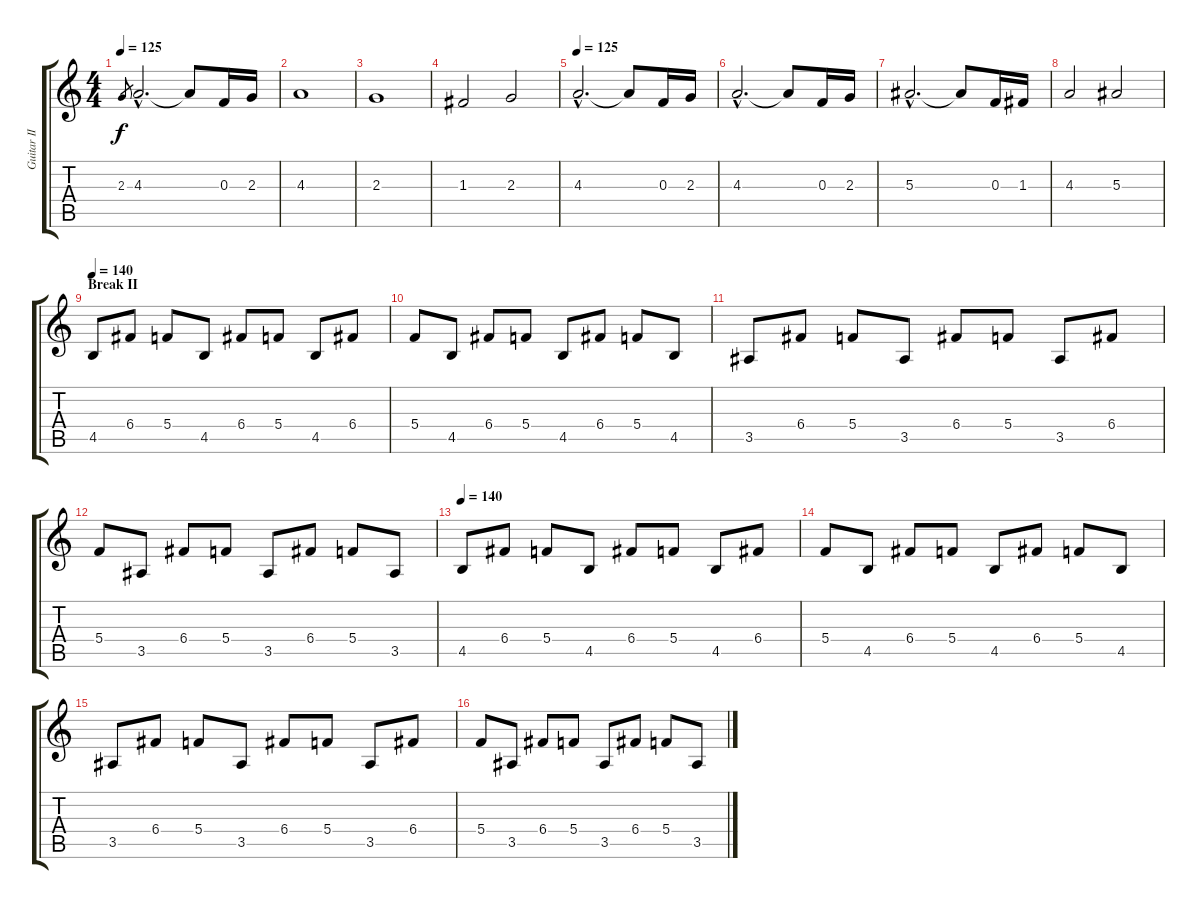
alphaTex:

\track ("Guitar II" "Guitar II") {instrument distortionguitar}
\staff {score tabs}
\tuning (D4 A3 F3 C3 G2 D2) {hide}
\ts (4 4)
\tempo 125
\clef g2
\ks c
2.3.8{gr dy f} 4.3{hac}.2{d} 4.3{t}.8 0.3.16 2.3.16 |
4.3.1 |
2.3.1 |
1.3.2 2.3.2 |
\tempo 125
4.3{hac}.2{d} 4.3{t}.8 0.3.16 2.3.16 |
4.3{hac}.2{d} 4.3{t}.8 0.3.16 2.3.16 |
5.3{hac}.2{d} 5.3{t}.8 0.3.16 1.3.16 |
4.3.2 5.3.2 |
\section ("" "Break II")
\tempo 140
4.5.8 6.4.8 5.4.8 4.5.8 6.4.8 5.4.8 4.5.8 6.4.8 |
5.4.8 4.5.8 6.4.8 5.4.8 4.5.8 6.4.8 5.4.8 4.5.8 |
3.5.8 6.4.8 5.4.8 3.5.8 6.4.8 5.4.8 3.5.8 6.4.8 |
5.4.8 3.5.8 6.4.8 5.4.8 3.5.8 6.4.8 5.4.8 3.5.8 |
\tempo 140
4.5.8 6.4.8 5.4.8 4.5.8 6.4.8 5.4.8 4.5.8 6.4.8 |
5.4.8 4.5.8 6.4.8 5.4.8 4.5.8 6.4.8 5.4.8 4.5.8 |
3.5.8 6.4.8 5.4.8 3.5.8 6.4.8 5.4.8 3.5.8 6.4.8 |
5.4.8 3.5.8 6.4.8 5.4.8 3.5.8 6.4.8 5.4.8 3.5.8
